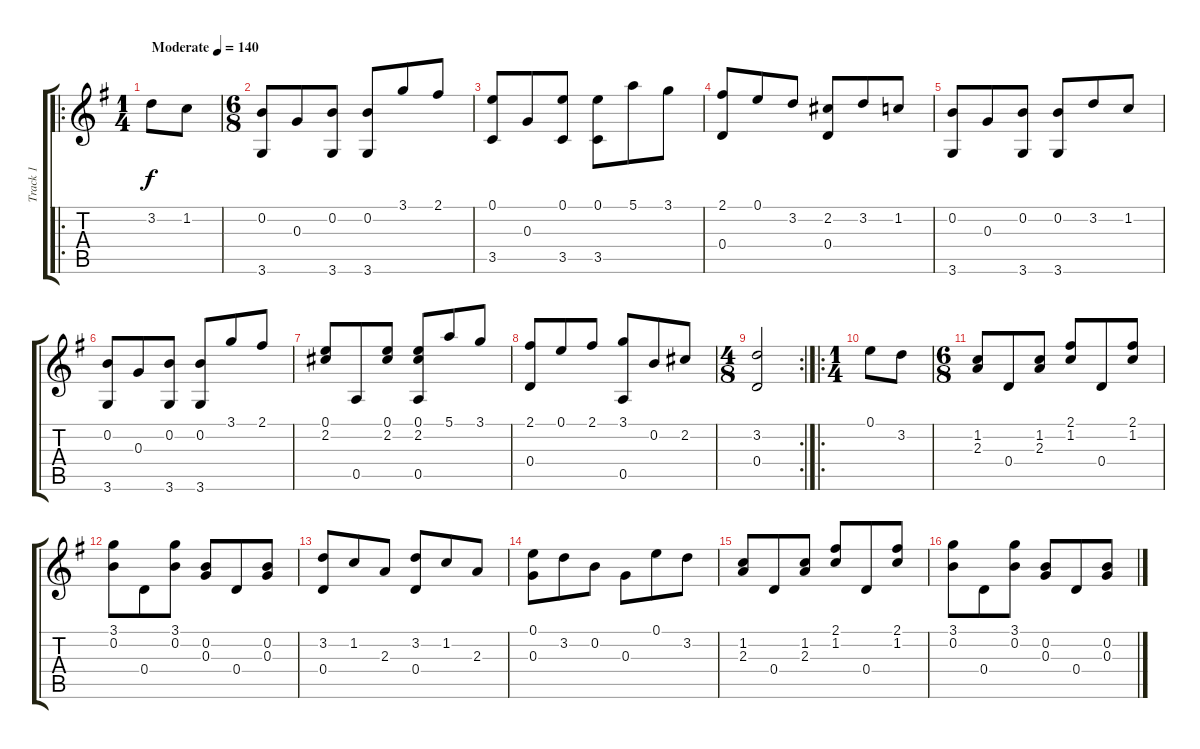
\track ("Track 1" "Track 1") {instrument acousticguitarnylon}
\staff {score tabs}
\tuning (E4 B3 G3 D3 A2 E2) {hide}
\ro
\ts (1 4)
\tempo (140 "Moderate")
\clef g2
\ks g
3.2.8{dy f instrument acousticguitarnylon} 1.2.8 |
\ts (6 8)
(0.2 3.6).8 0.3.8 (0.2 3.6).8 (0.2 3.6).8 3.1.8 2.1.8 |
(0.1 3.5).8 0.3.8 (0.1 3.5).8 (0.1 3.5).8 5.1.8 3.1.8 |
(2.1 0.4).8 0.1.8 3.2.8 (2.2 0.4).8 3.2.8 1.2.8 |
(0.2 3.6).8 0.3.8 (0.2 3.6).8 (0.2 3.6).8 3.2.8 1.2.8 |
(0.2 3.6).8 0.3.8 (0.2 3.6).8 (0.2 3.6).8 3.1.8 2.1.8 |
(0.1 2.2).8 0.5.8 (0.1 2.2).8 (0.1 2.2 0.5).8 5.1.8 3.1.8 |
(2.1 0.4).8 0.1.8 2.1.8 (3.1 0.5).8 0.2.8 2.2.8 |
\rc 2
\ts (4 8)
(3.2 0.4).2 |
\ro
\ts (1 4)
0.1.8 3.2.8 |
\ts (6 8)
(1.2 2.3).8 0.4.8 (1.2 2.3).8 (2.1 1.2).8 0.4.8 (2.1 1.2).8 |
(3.1 0.2).8 0.4.8 (3.1 0.2).8 (0.2 0.3).8 0.4.8 (0.2 0.3).8 |
(3.2 0.4).8 1.2.8 2.3.8 (3.2 0.4).8 1.2.8 2.3.8 |
(0.1 0.3).8 3.2.8 0.2.8 0.3.8 0.1.8 3.2.8 |
(1.2 2.3).8 0.4.8 (1.2 2.3).8 (2.1 1.2).8 0.4.8 (2.1 1.2).8 |
(3.1 0.2).8 0.4.8 (3.1 0.2).8 (0.2 0.3).8 0.4.8 (0.2 0.3).8
